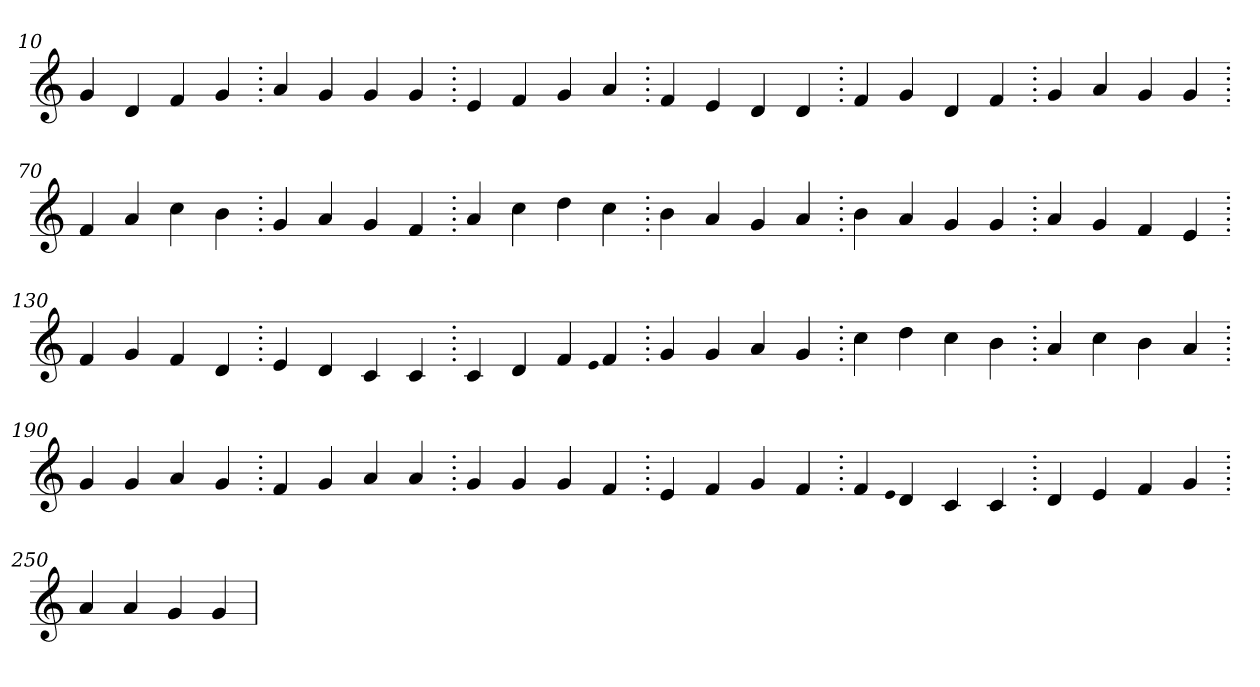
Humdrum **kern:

**kern
*part1
*staff1
*clefG2
=10.
4g
4d
4f
4g
=20.
4a
4g
4g
4g
=30.
4e
4f
4g
4a
=40.
4f
4e
4d
4d
=50.
4f
4g
4d
4f
=60.
4g
4a
4g
4g
=70.
4f
4a
4cc
4b
=80.
4g
4a
4g
4f
=90.
4a
4cc
4dd
4cc
=100.
4b
4a
4g
4a
=110.
4b
4a
4g
4g
=120.
4a
4g
4f
4e
=130.
4f
4g
4f
4d
=140.
4e
4d
4c
4c
=150.
4c
4d
4f
qqe
4f
=160.
4g
4g
4a
4g
=170.
4cc
4dd
4cc
4b
=180.
4a
4cc
4b
4a
=190.
4g
4g
4a
4g
=200.
4f
4g
4a
4a
=210.
4g
4g
4g
4f
=220.
4e
4f
4g
4f
=230.
4f
qqe
4d
4c
4c
=240.
4d
4e
4f
4g
=250.
4a
4a
4g
4g
=
*-
